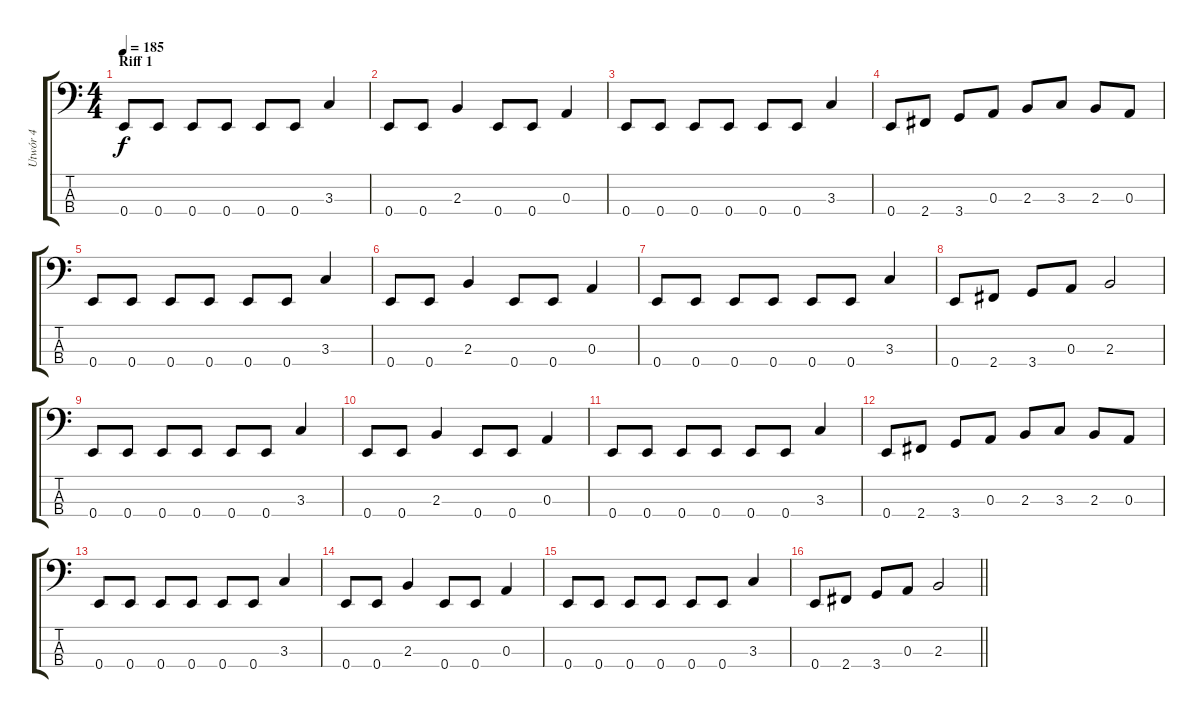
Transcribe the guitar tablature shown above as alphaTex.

\track ("Utwór 4" "Utwór 4") {instrument electricbassfinger}
\staff {score tabs}
\tuning (G2 D2 A1 E1) {hide}
\ts (4 4)
\section ("" "Riff 1")
\tempo 185
\clef f4
\ks c
0.4.8{dy f} 0.4.8 0.4.8 0.4.8 0.4.8 0.4.8 3.3.4 |
0.4.8 0.4.8 2.3.4 0.4.8 0.4.8 0.3.4 |
0.4.8 0.4.8 0.4.8 0.4.8 0.4.8 0.4.8 3.3.4 |
0.4.8 2.4.8 3.4.8 0.3.8 2.3.8 3.3.8 2.3.8 0.3.8 |
0.4.8 0.4.8 0.4.8 0.4.8 0.4.8 0.4.8 3.3.4 |
0.4.8 0.4.8 2.3.4 0.4.8 0.4.8 0.3.4 |
0.4.8 0.4.8 0.4.8 0.4.8 0.4.8 0.4.8 3.3.4 |
0.4.8 2.4.8 3.4.8 0.3.8 2.3.2 |
0.4.8 0.4.8 0.4.8 0.4.8 0.4.8 0.4.8 3.3.4 |
0.4.8 0.4.8 2.3.4 0.4.8 0.4.8 0.3.4 |
0.4.8 0.4.8 0.4.8 0.4.8 0.4.8 0.4.8 3.3.4 |
0.4.8 2.4.8 3.4.8 0.3.8 2.3.8 3.3.8 2.3.8 0.3.8 |
0.4.8 0.4.8 0.4.8 0.4.8 0.4.8 0.4.8 3.3.4 |
0.4.8 0.4.8 2.3.4 0.4.8 0.4.8 0.3.4 |
0.4.8 0.4.8 0.4.8 0.4.8 0.4.8 0.4.8 3.3.4 |
\barLineRight lightlight
0.4.8 2.4.8 3.4.8 0.3.8 2.3.2
